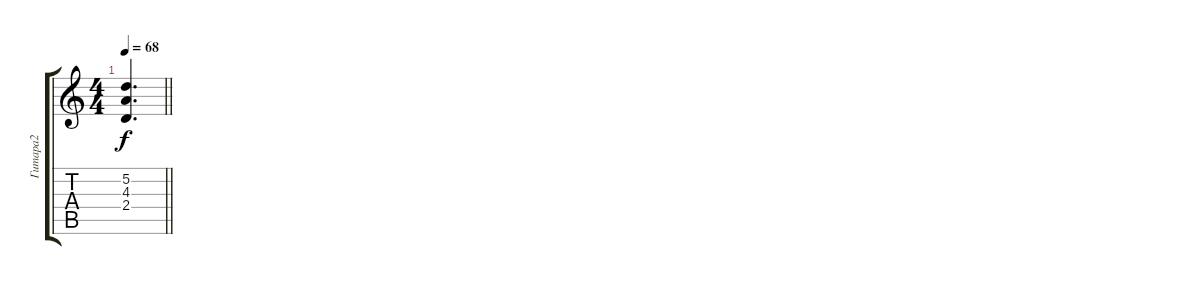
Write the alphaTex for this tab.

\track ("Гитара2" "Гитара2") {instrument acousticguitarsteel}
\staff {score tabs}
\tuning (D4 A3 F3 C3 G2 D2) {hide}
\ts (4 4)
\tempo 68
\clef g2
\barLineRight lightlight
\ks c
(5.2{t} 4.3{t} 2.4{t}).4{d dy f}
